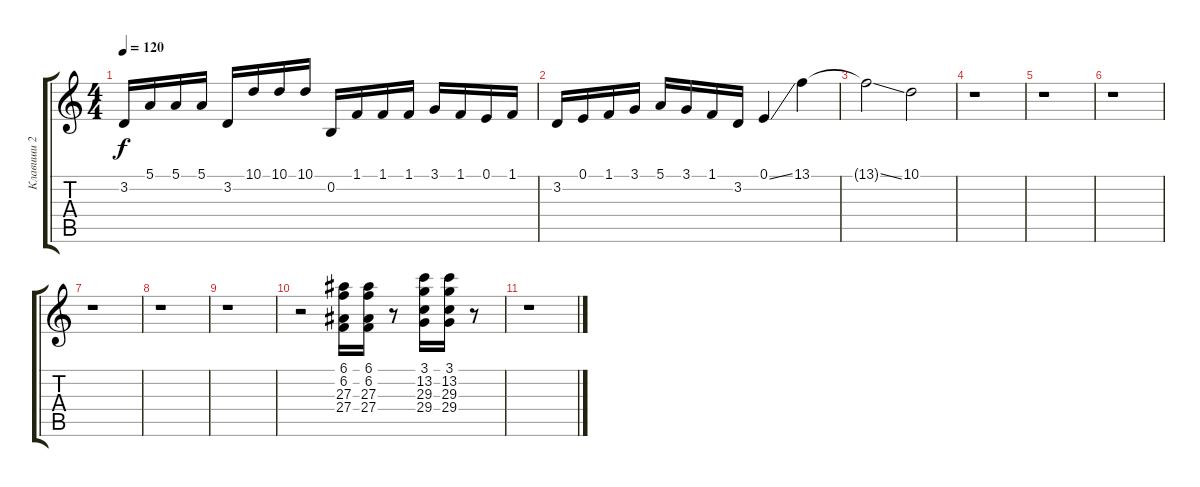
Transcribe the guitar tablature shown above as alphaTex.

\track ("Клавиши 2" "Клавиши 2") {instrument pad1newage}
\staff {score tabs}
\tuning (E4 B3 G3 D3 A2 E2) {hide}
\ts (4 4)
\tempo 120
\clef g2
\ks c
3.2.16{dy f} 5.1.16 5.1.16 5.1.16 3.2.16 10.1.16 10.1.16 10.1.16 0.2.16 1.1.16 1.1.16 1.1.16 3.1.16 1.1.16 0.1.16 1.1.16 |
3.2.16 0.1.16 1.1.16 3.1.16 5.1.16 3.1.16 1.1.16 3.2.16 0.1{ss}.4 13.1.4 |
13.1{ss t}.2 10.1.2 |
r.1 |
r.1 |
r.1 |
r.1 |
r.1 |
r.1 |
r.2{instrument orchestrahit} (6.1 6.2 27.3 27.4).16 (6.1 6.2 27.3 27.4).16 r.8 (3.1 13.2 29.3 29.4).16 (3.1 13.2 29.3 29.4).16 r.8 |
r.1
